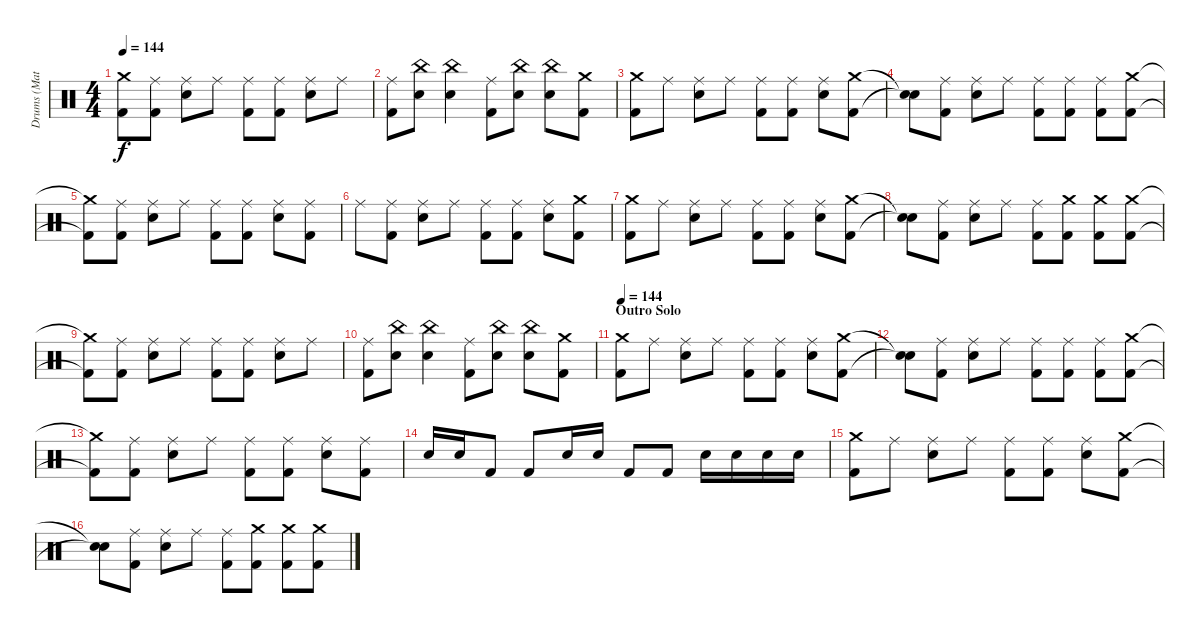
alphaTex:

\track ("Drums (Matt)" "Drums (Mat") {instrument percussion}
\staff {score}
\articulation defaults
\ts (4 4)
\tempo 144
\clef neutral
\ks c
("Crash medium (hit)"{t} "Kick (hit) 2"{t}).8{dy f} ("Ride (middle)" "Kick (hit) 2").8 ("Ride (middle)" "Snare (hit) 2").8 "Ride (middle)".8 ("Ride (middle)" "Kick (hit) 2").8 ("Ride (middle)" "Kick (hit) 2").8 ("Ride (middle)" "Snare (hit) 2").8 "Ride (middle)".8 |
("Ride (middle)" "Kick (hit) 2").8 ("China (hit)" "Snare (hit) 2").8 ("China (hit)" "Snare (hit) 2").4 ("Ride (middle)" "Kick (hit) 2").8 ("China (hit)" "Snare (hit) 2").8 ("China (hit)" "Snare (hit) 2").8 ("Crash medium (hit)" "Kick (hit) 2").8 |
("Crash medium (hit)" "Kick (hit) 2").8 "Ride (middle)".8 ("Ride (middle)" "Snare (hit) 2").8 "Ride (middle)".8 ("Ride (middle)" "Kick (hit) 2").8 ("Ride (middle)" "Kick (hit) 2").8 ("Ride (middle)" "Snare (hit) 2").8 ("Crash medium (hit)" "Kick (hit) 2").8 |
("Snare (hit)"{t} "Snare (hit)"{t}).8 ("Ride (middle)" "Kick (hit) 2").8 ("Ride (middle)" "Snare (hit) 2").8 "Ride (middle)".8 ("Ride (middle)" "Kick (hit) 2").8 ("Ride (middle)" "Kick (hit) 2").8 ("Ride (middle)" "Kick (hit) 2").8 ("Crash medium (hit)" "Kick (hit) 2").8 |
("Crash medium (hit)"{t} "Kick (hit) 2"{t}).8 ("Ride (middle)" "Kick (hit) 2").8 ("Ride (middle)" "Snare (hit) 2").8 "Ride (middle)".8 ("Ride (middle)" "Kick (hit) 2").8 ("Ride (middle)" "Kick (hit) 2").8 ("Ride (middle)" "Snare (hit) 2").8 ("Ride (middle)" "Kick (hit) 2").8 |
"Ride (middle)".8 ("Ride (middle)" "Kick (hit) 2").8 ("Ride (middle)" "Snare (hit) 2").8 "Ride (middle)".8 ("Ride (middle)" "Kick (hit) 2").8 ("Ride (middle)" "Kick (hit) 2").8 ("Ride (middle)" "Snare (hit) 2").8 ("Crash medium (hit)" "Kick (hit) 2").8 |
("Crash medium (hit)" "Kick (hit) 2").8 "Ride (middle)".8 ("Ride (middle)" "Snare (hit) 2").8 "Ride (middle)".8 ("Ride (middle)" "Kick (hit) 2").8 ("Ride (middle)" "Kick (hit) 2").8 ("Ride (middle)" "Snare (hit) 2").8 ("Crash medium (hit)" "Kick (hit) 2").8 |
("Snare (hit)"{t} "Snare (hit)"{t}).8 ("Ride (middle)" "Kick (hit) 2").8 ("Ride (middle)" "Snare (hit) 2").8 "Ride (middle)".8 ("Ride (middle)" "Kick (hit) 2").8 ("Crash medium (hit)" "Kick (hit) 2").8 ("Crash medium (hit)" "Kick (hit) 2").8 ("Crash medium (hit)" "Kick (hit) 2").8 |
("Crash medium (hit)"{t} "Kick (hit) 2"{t}).8 ("Ride (middle)" "Kick (hit) 2").8 ("Ride (middle)" "Snare (hit) 2").8 "Ride (middle)".8 ("Ride (middle)" "Kick (hit) 2").8 ("Ride (middle)" "Kick (hit) 2").8 ("Ride (middle)" "Snare (hit) 2").8 "Ride (middle)".8 |
("Ride (middle)" "Kick (hit) 2").8 ("China (hit)" "Snare (hit) 2").8 ("China (hit)" "Snare (hit) 2").4 ("Ride (middle)" "Kick (hit) 2").8 ("China (hit)" "Snare (hit) 2").8 ("China (hit)" "Snare (hit) 2").8 ("Crash medium (hit)" "Kick (hit) 2").8 |
\section ("" "Outro Solo")
\tempo 144
("Crash medium (hit)" "Kick (hit) 2").8 "Ride (middle)".8 ("Ride (middle)" "Snare (hit) 2").8 "Ride (middle)".8 ("Ride (middle)" "Kick (hit) 2").8 ("Ride (middle)" "Kick (hit) 2").8 ("Ride (middle)" "Snare (hit) 2").8 ("Crash medium (hit)" "Kick (hit) 2").8 |
("Snare (hit)"{t} "Snare (hit)"{t}).8 ("Ride (middle)" "Kick (hit) 2").8 ("Ride (middle)" "Snare (hit) 2").8 "Ride (middle)".8 ("Ride (middle)" "Kick (hit) 2").8 ("Ride (middle)" "Kick (hit) 2").8 ("Ride (middle)" "Kick (hit) 2").8 ("Crash medium (hit)" "Kick (hit) 2").8 |
("Crash medium (hit)"{t} "Kick (hit) 2"{t}).8 ("Ride (middle)" "Kick (hit) 2").8 ("Ride (middle)" "Snare (hit) 2").8 "Ride (middle)".8 ("Ride (middle)" "Kick (hit) 2").8 ("Ride (middle)" "Kick (hit) 2").8 ("Ride (middle)" "Snare (hit) 2").8 ("Ride (middle)" "Kick (hit) 2").8 |
"Snare (hit) 2".16 "Snare (hit) 2".16 "Kick (hit) 2".8 "Kick (hit) 2".8 "Snare (hit) 2".16 "Snare (hit) 2".16 "Kick (hit) 2".8 "Kick (hit) 2".8 "Snare (hit) 2".16 "Snare (hit) 2".16 "Snare (hit) 2".16 "Snare (hit) 2".16 |
("Crash medium (hit)" "Kick (hit) 2").8 "Ride (middle)".8 ("Ride (middle)" "Snare (hit) 2").8 "Ride (middle)".8 ("Ride (middle)" "Kick (hit) 2").8 ("Ride (middle)" "Kick (hit) 2").8 ("Ride (middle)" "Snare (hit) 2").8 ("Crash medium (hit)" "Kick (hit) 2").8 |
("Snare (hit)"{t} "Snare (hit)"{t}).8 ("Ride (middle)" "Kick (hit) 2").8 ("Ride (middle)" "Snare (hit) 2").8 "Ride (middle)".8 ("Ride (middle)" "Kick (hit) 2").8 ("Crash medium (hit)" "Kick (hit) 2").8 ("Crash medium (hit)" "Kick (hit) 2").8 ("Crash medium (hit)" "Kick (hit) 2").8
